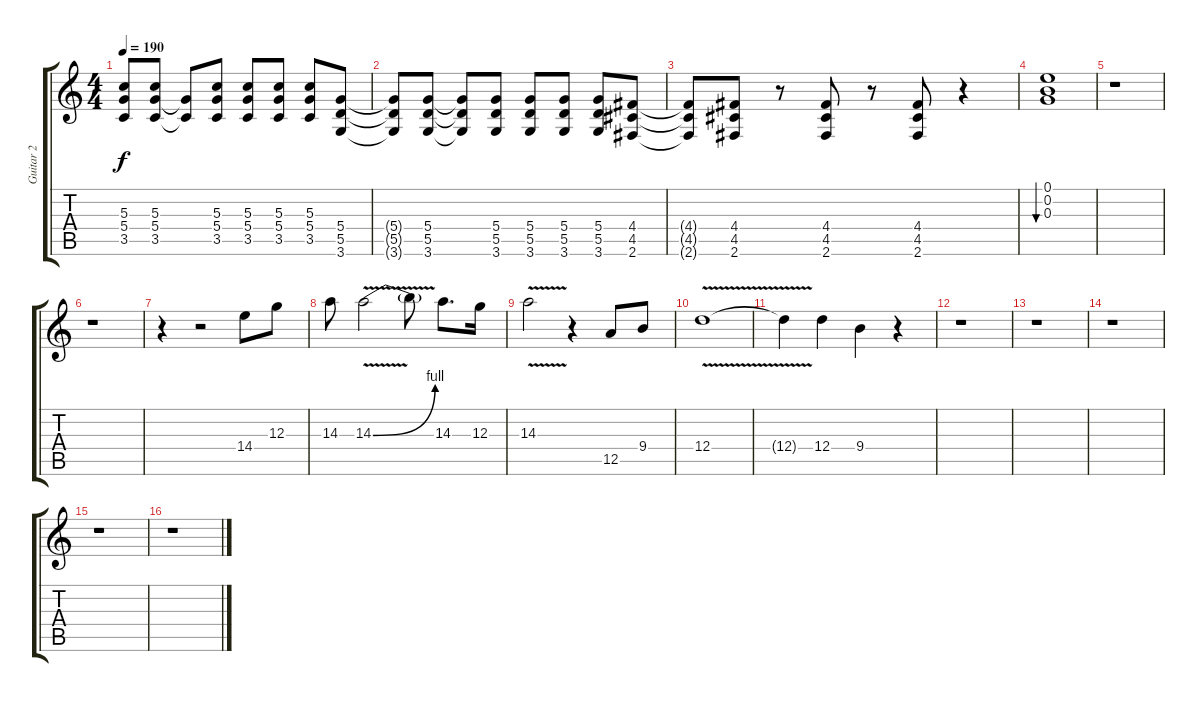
\track ("Guitar 2" "Guitar 2") {instrument overdrivenguitar}
\staff {score tabs}
\tuning (E4 B3 G3 D3 A2 E2) {hide}
\ts (4 4)
\tempo 190
\clef g2
\ks c
(5.3{t} 5.4{t} 3.5{t}).8{dy f} (5.3 5.4 3.5).8 (5.4{t} 3.5{t}).8 (5.3 5.4 3.5).8 (5.3 5.4 3.5).8 (5.3 5.4 3.5).8 (5.3 5.4 3.5).8 (5.4 5.5 3.6).8 |
(5.4{t} 5.5{t} 3.6{t}).8 (5.4 5.5 3.6).8 (5.4{t} 5.5{t} 3.6{t}).8 (5.4 5.5 3.6).8 (5.4 5.5 3.6).8 (5.4 5.5 3.6).8 (5.4 5.5 3.6).8 (4.4 4.5 2.6).8 |
(4.4{t} 4.5{t} 2.6{t}).8 (4.4 4.5 2.6).8 r.8 (4.4 4.5 2.6).8 r.8 (4.4 4.5 2.6).8 r.4 |
(0.1 0.2 0.3).1{bu 480} |
r.1 |
r.1 |
r.4 r.2 14.4.8 12.3.8 |
14.3.8 14.3{be (bend 0 0 60 4) v}.2 14.3{t}.8 14.3.8{d} 12.3.16 |
14.3{v}.2 r.4 12.5.8 9.4.8 |
12.4{v}.1 |
12.4{t}.4 12.4.4 9.4.4 r.4 |
r.1 |
r.1 |
r.1 |
r.1 |
r.1
